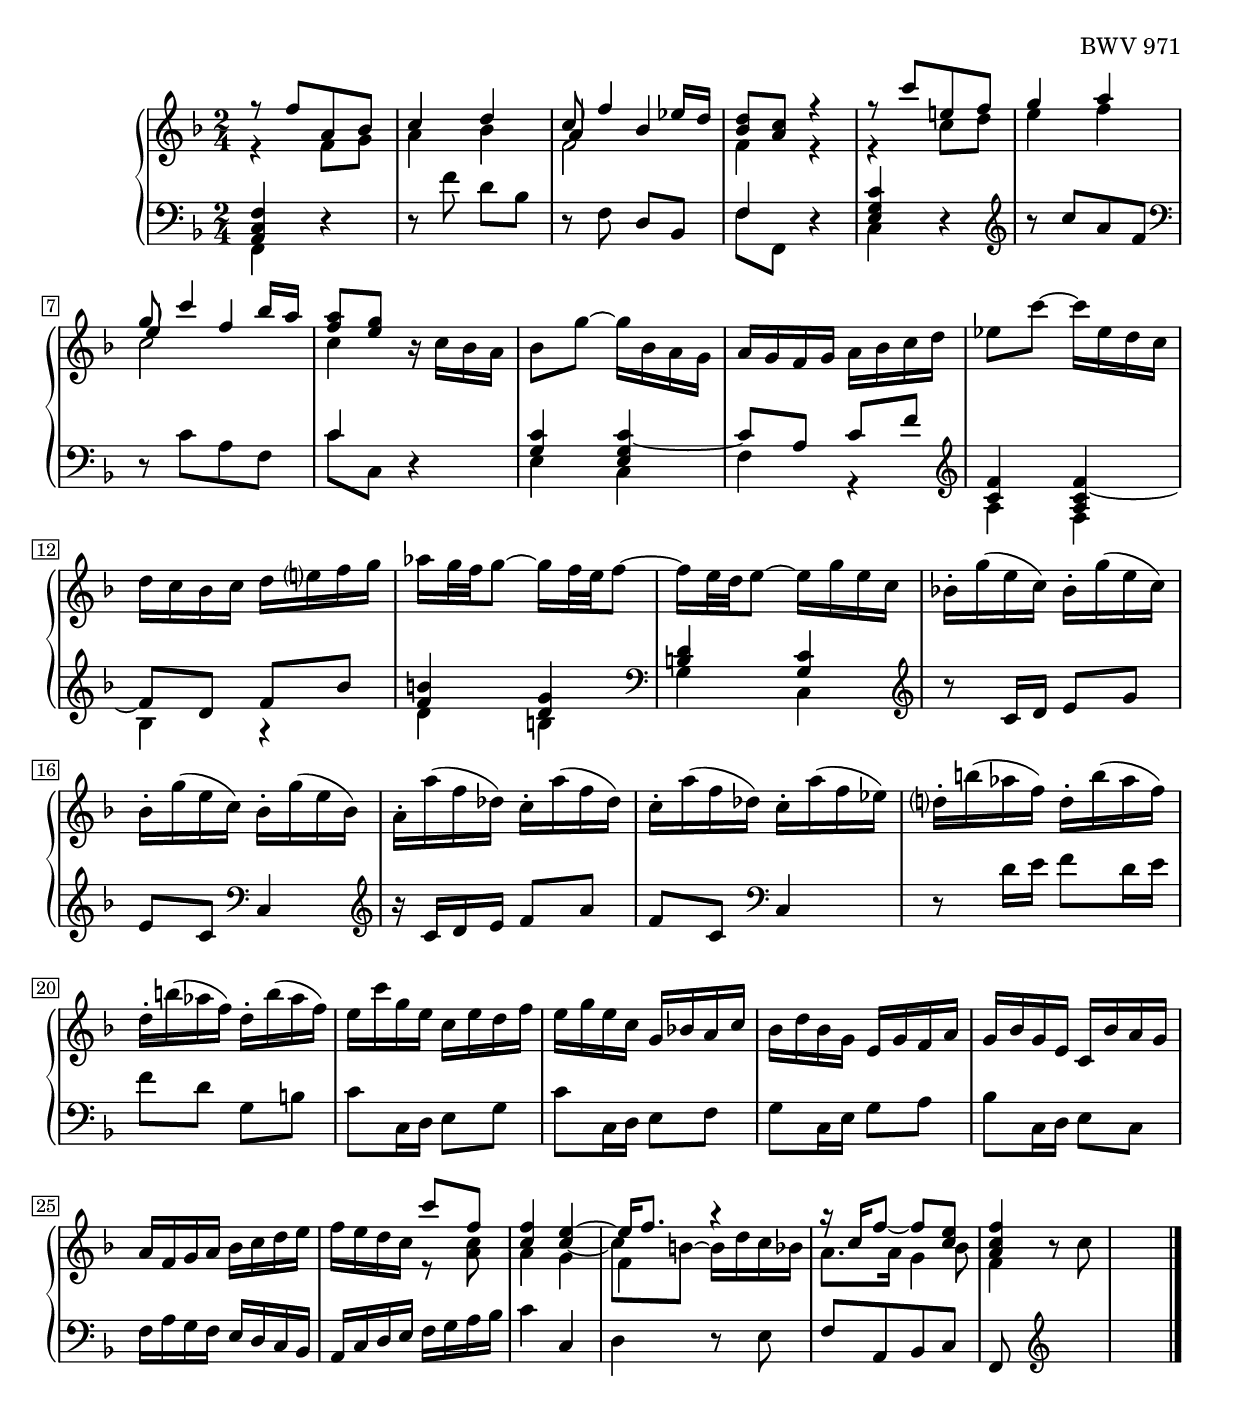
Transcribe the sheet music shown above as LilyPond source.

Global = {
  \key f \major
  \time 2/4
  \include "../global.ly"
}

Upper = \relative c'' {
  \clef treble
  %1
  <<
    {
  |   r8 f[ a, bes]
  |   c4 d
  |   c8 f4 es16 d
  |   <bes d>8 <a c> r4
    }
    \\
    {
  |   r4 f8 g
  |   a4 bes
  |   f2
  |   f4 r
    }
    \\
    {
  |   s2
  |   s2
  |   a4 bes
  |   s2
    }
  >>
  %5
  <<
    {
  |   r8 c'[ e,! f]
  |   g4 a
  |   g8 c4 bes16 a
  |   <f a>8 <e g>
    }
    \\
    {
  |   r4 c8 d
  |   e4 f
  |   c2
  |   c4
    }
    \\
    {
  |   s2
  |   s2
  |   e4 f
  |   s4
    }
  >>
      r16 c16 bes a
  | bes8 g'~ g16 bes,16 a g
  %10
  | a g f g a bes c d
  | es8 c'~ c16 es, d c
  | d c bes c d e f g
  | as16 g32 f g8~ g16 f32 e f8~
  | f16 e32 d e8~ e16 g e c
  %15
  | bes!-. g'( e c) bes-. g'( e c)
  | bes-. g'( e c) bes-. g'( e bes)
  | a-. a'( f des) c-. a'( f des)
  | c-. a'( f des) c-. a'( f es)
  | d-. b'( as f) d-. b'( as f)
  %20
  | d-. b'( as f) d-. b'( as f)
  | e c' g e c e d f
  | e g e c g bes! a c
  | bes d bes g e g f a
  | g bes g e c bes' a g
  %25
  | a f g a bes c d e
  | f e d c
  <<
    {
      c'8 f,
  |   <c f>4 <c e>~
  |   e16 f8. r4
  |   r16 c f8~ f <c e>
  |   <a c f>4
    }
    \\
    {
      r8 <a c>
  |   a4 g
  |   f s
  |   s4 s8 bes
  |   s4
    }
    \\
    {
      \voiceFour
      s4
 |    s2
 |    c8 b~b16 d c bes
 |    a8. a16 g4
 |    f
    }
  >>
    r8 c'
  %31
  | s2



  \fine

% la si do re mi fa sol
%  a b  c  d  e  f  g
}

Lower = \relative c {
  \clef bass
  <<
    <a c f>4
    \\
    f4
  >>
    r4
  | r8 f'' d bes
  | r8 f d bes
  |
  <<
    f'4
    \\
    { f8 f, }
  >>
    r4
  %5
  |
  <<
    <e' g c>4
    \\
    c4
  >>
    r4 \clef treble
  | r8 c''[ a f] \clef bass
  | r8 c[ a f]
  |
  <<
    c'4
    \\
    { c8 c, }
  >>
    r4
  |
  <<
    {
      <g' c>4 <e g c>~
  |   c'8 a c f
    }
    \\
    {
      e,4 c
  |   f r
    }
  >> \clef treble
  %11
  <<
    {
      <c' f>4 <a c f>~
  |   f'8 d f bes
  |   <f b>4 <d g>
  |   \clef bass <b d> <g c>
    }
    \\
    {
      a4 f
  |   bes r
  |   d b
  |   g c,
    }
  >>
  %15
    \clef treble
    r8 c'16 d e8 g
  | e c \clef bass c,4
  | \clef treble r16 c'16 d e f8 a
  | f c \clef bass c,4
  | r8 d'16 e f8 d16 e
  %20
  | f8 d g, b
  | c c,16 d e8 g
  | c c,16 d e8 f
  | g c,16 e g8 a
  | bes c,16 d e8 c
  | f16 a g f e d c bes
  %25
  | a c d e f g a bes
  | c4 c,
  | d r8 e
  | f[ a, bes c]
  | f, \clef treble
    s4.
  %30
  | s2
  \fine

% la si do re mi fa sol
%  a b  c  d  e  f  g
}

\score {
  \new PianoStaff
  <<
    \accidentalStyle Score.piano-cautionary
    \new Staff = "upper" {
      \Global
      \Upper
    }
    \new Staff = "lower" {
      \Global
      \Lower
    }
  >>
  \header {
    composer = "Johann Sebastian Bach"
    opus = "BWV 971"
    %subtitle = ""
    title = \markup {
      %\override #'(font-name . "TeX Gyre Schola") {
        "CONCERTO"
      %}
    }
  }
  \layout {
    \context {
      \Voice
      \remove Tie_engraver
    }
    \context {
      \Staff
      \consists Tie_engraver
    }
  }
  \midi { }
}
